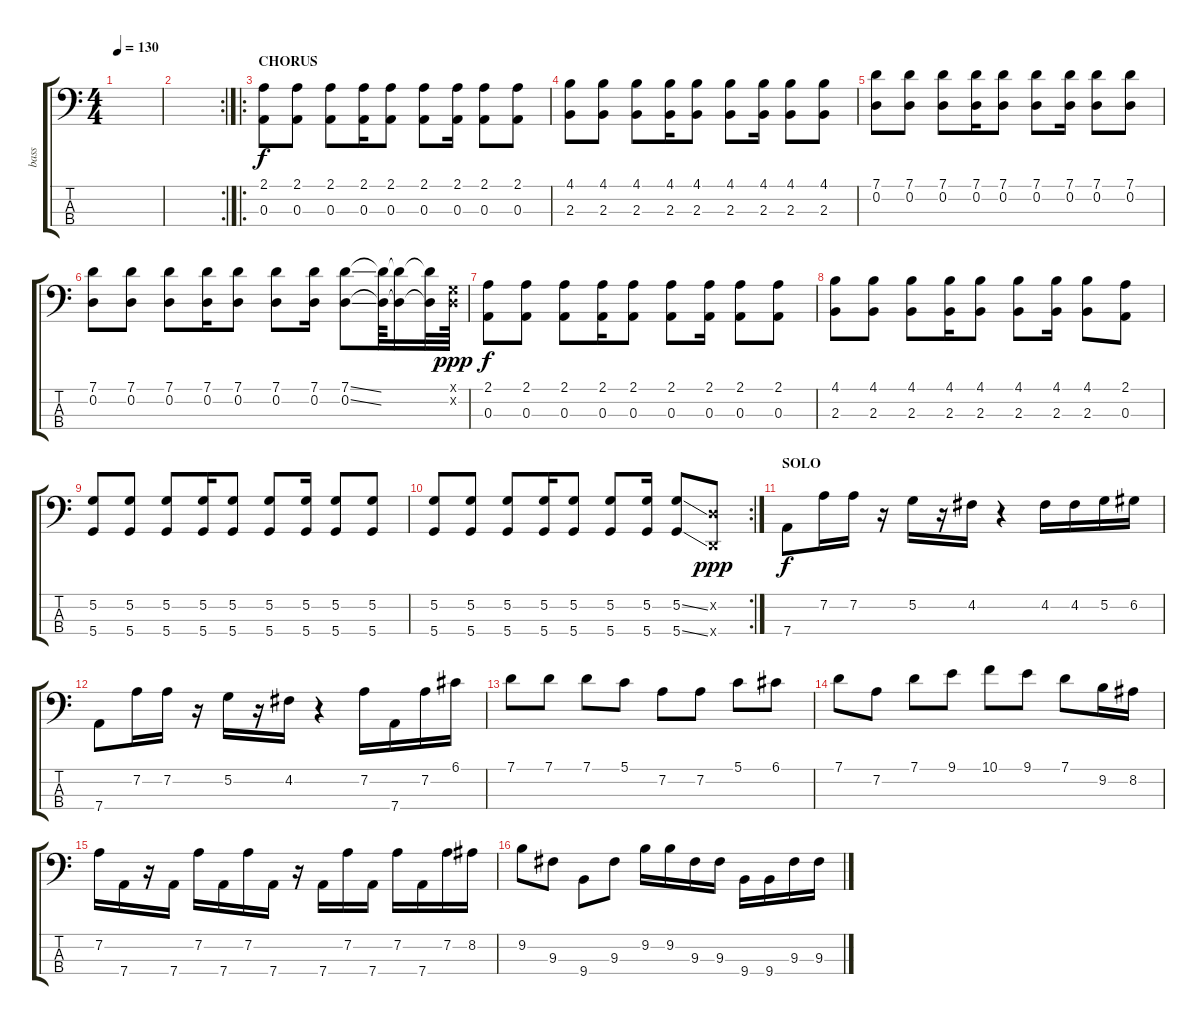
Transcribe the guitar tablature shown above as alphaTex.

\track ("bass" "bass") {instrument electricbasspick}
\staff {score tabs}
\tuning (G2 D2 A1 D1) {hide}
\ts (4 4)
\tempo 130
\clef f4
\ks c
|
\rc 2
|
\ro
\section ("" "CHORUS")
(2.1 0.3).8{instrument electricbasspick} (2.1 0.3).8 (2.1 0.3).8 (2.1 0.3).16 (2.1 0.3).8 (2.1 0.3).8 (2.1 0.3).16 (2.1 0.3).8 (2.1 0.3).8 |
(4.1 2.3).8 (4.1 2.3).8 (4.1 2.3).8 (4.1 2.3).16 (4.1 2.3).8 (4.1 2.3).8 (4.1 2.3).16 (4.1 2.3).8 (4.1 2.3).8 |
(7.1 0.2).8 (7.1 0.2).8 (7.1 0.2).8 (7.1 0.2).16 (7.1 0.2).8 (7.1 0.2).8 (7.1 0.2).16 (7.1 0.2).8 (7.1 0.2).8 |
(7.1 0.2).8 (7.1 0.2).8 (7.1 0.2).8 (7.1 0.2).16 (7.1 0.2).8 (7.1 0.2).8 (7.1 0.2).16 (7.1{ss} 0.2{ss}).8 (7.1{t} 0.2{t}).64 (7.1{t} 0.2{t}).16 (7.1{t} 0.2{t}).32 (0.1{x} 0.2{x}).64{dy ppp} |
(2.1 0.3).8{dy f} (2.1 0.3).8 (2.1 0.3).8 (2.1 0.3).16 (2.1 0.3).8 (2.1 0.3).8 (2.1 0.3).16 (2.1 0.3).8 (2.1 0.3).8 |
(4.1 2.3).8 (4.1 2.3).8 (4.1 2.3).8 (4.1 2.3).16 (4.1 2.3).8 (4.1 2.3).8 (4.1 2.3).16 (4.1 2.3).8 (2.1 0.3).8 |
(5.2 5.4).8 (5.2 5.4).8 (5.2 5.4).8 (5.2 5.4).16 (5.2 5.4).8 (5.2 5.4).8 (5.2 5.4).16 (5.2 5.4).8 (5.2 5.4).8 |
\rc 2
(5.2 5.4).8 (5.2 5.4).8 (5.2 5.4).8 (5.2 5.4).16 (5.2 5.4).8 (5.2 5.4).8 (5.2 5.4).16 (5.2{ss} 5.4{ss}).8 (0.2{x} 0.4{x}).8{dy ppp} |
\section ("" "SOLO")
7.4.8{dy f} 7.2.16 7.2.16 r.16 5.2.16 r.16 4.2.16 r.4 4.2.16 4.2.16 5.2.16 6.2.16 |
7.4.8 7.2.16 7.2.16 r.16 5.2.16 r.16 4.2.16 r.4 7.2.16 7.4.16 7.2.16 6.1.16 |
7.1.8 7.1.8 7.1.8 5.1.8 7.2.8 7.2.8 5.1.8 6.1.8 |
7.1.8 7.2.8 7.1.8 9.1.8 10.1.8 9.1.8 7.1.8 9.2.16 8.2.16 |
7.2.16 7.4.16 r.16 7.4.16 7.2.16 7.4.16 7.2.16 7.4.16 r.16 7.4.16 7.2.16 7.4.16 7.2.16 7.4.16 7.2.16 8.2.16 |
9.2.8 9.3.8 9.4.8 9.3.8 9.2.16 9.2.16 9.3.16 9.3.16 9.4.16 9.4.16 9.3.16 9.3.16
